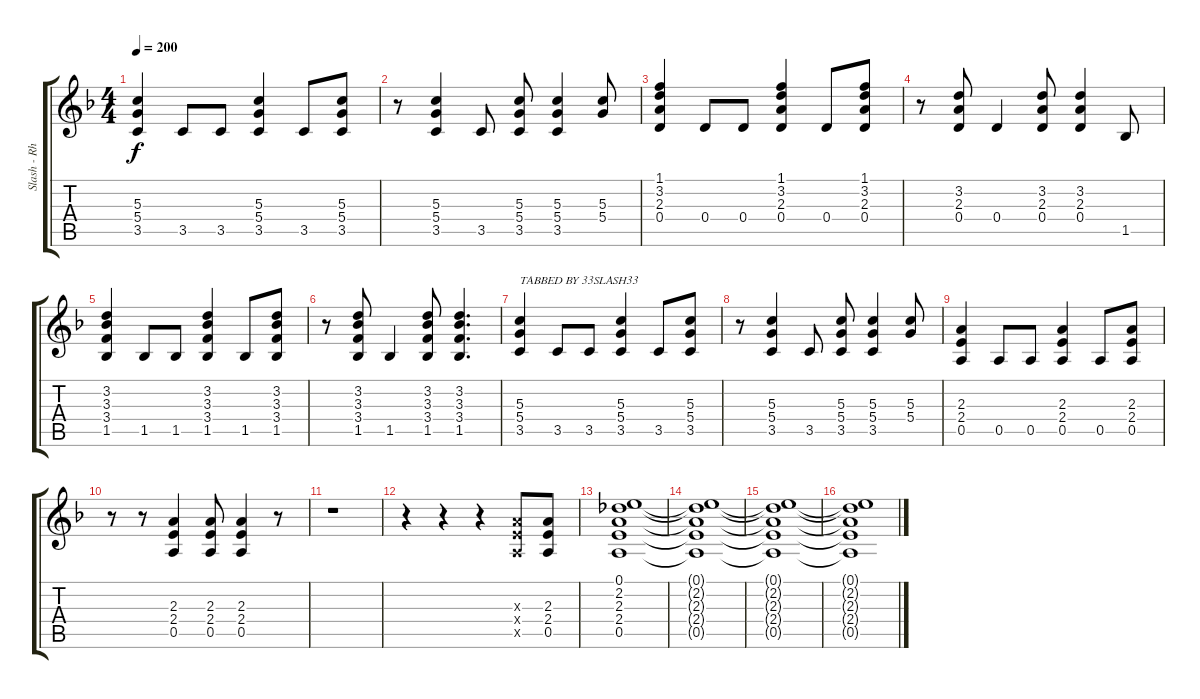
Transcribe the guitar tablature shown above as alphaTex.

\track ("Slash - Rhythm Guitar" "Slash - Rh") {instrument distortionguitar}
\staff {score tabs}
\tuning (E4 B3 G3 D3 A2 E2) {hide}
\ts (4 4)
\tempo 200
\clef g2
\ks dminor
(5.3 5.4 3.5).4{dy f} 3.5.8 3.5.8 (5.3 5.4 3.5).4 3.5.8 (5.3 5.4 3.5).8 |
r.8 (5.3 5.4 3.5).4 3.5.8 (5.3 5.4 3.5).8 (5.3 5.4 3.5).4 (5.3 5.4).8 |
(1.1 3.2 2.3 0.4).4 0.4.8 0.4.8 (1.1 3.2 2.3 0.4).4 0.4.8 (1.1 3.2 2.3 0.4).8 |
r.8 (3.2 2.3 0.4).8 0.4.4 (3.2 2.3 0.4).8 (3.2 2.3 0.4).4 1.5.8 |
(3.2 3.3 3.4 1.5).4 1.5.8 1.5.8 (3.2 3.3 3.4 1.5).4 1.5.8 (3.2 3.3 3.4 1.5).8 |
r.8 (3.2 3.3 3.4 1.5).8 1.5.4 (3.2 3.3 3.4 1.5).8 (3.2 3.3 3.4 1.5).4{d} |
(5.3 5.4 3.5).4{txt "TABBED BY 33SLASH33"} 3.5.8 3.5.8 (5.3 5.4 3.5).4 3.5.8 (5.3 5.4 3.5).8 |
r.8 (5.3 5.4 3.5).4 3.5.8 (5.3 5.4 3.5).8 (5.3 5.4 3.5).4 (5.3 5.4).8 |
(2.3 2.4 0.5).4 0.5.8 0.5.8 (2.3 2.4 0.5).4 0.5.8 (2.3 2.4 0.5).8 |
r.8 r.8 (2.3 2.4 0.5).4 (2.3 2.4 0.5).8 (2.3 2.4 0.5).4 r.8 |
r.1 |
r.4 r.4 r.4 (2.3{x} 2.4{x} 0.5{x}).8 (2.3 2.4 0.5).8 |
(0.1 2.2 2.3 2.4 0.5).1 |
(0.1{t} 2.2{t} 2.3{t} 2.4{t} 0.5{t}).1 |
(0.1{t} 2.2{t} 2.3{t} 2.4{t} 0.5{t}).1 |
(0.1{t} 2.2{t} 2.3{t} 2.4{t} 0.5{t}).1
